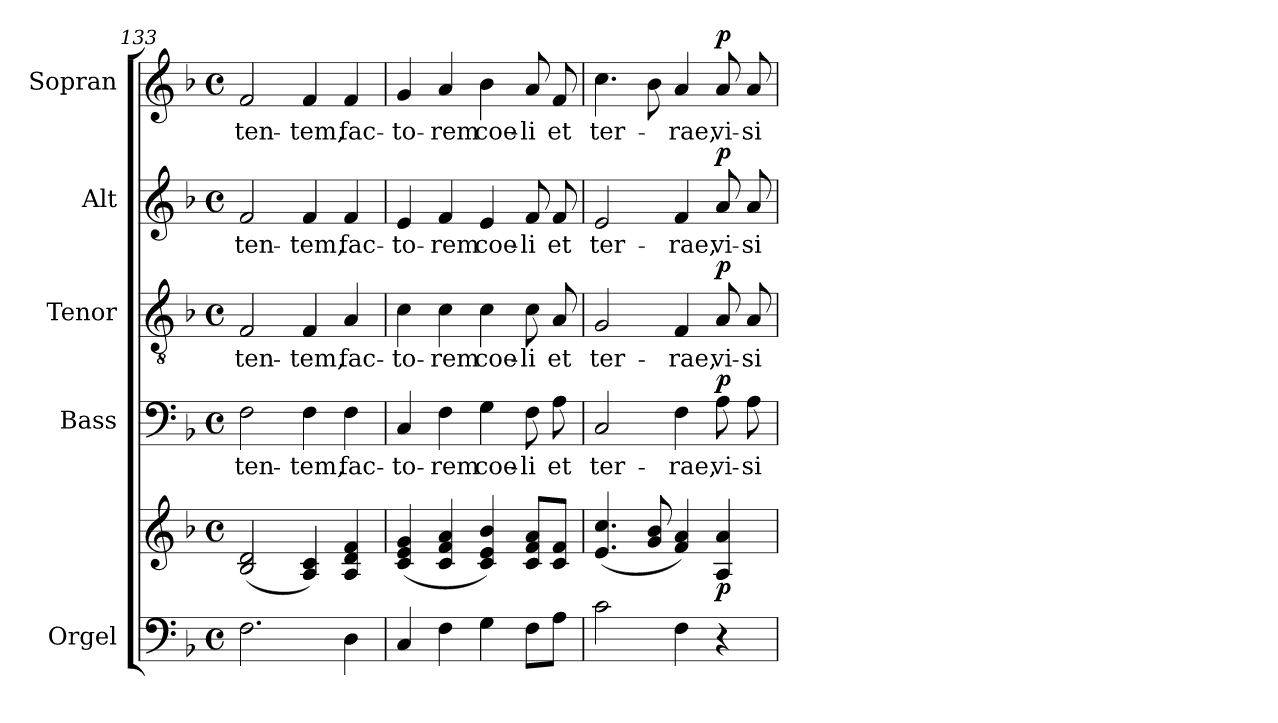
**kern	**kern	**dynam	**kern	**text	**dynam	**kern	**text	**dynam	**kern	**text	**dynam	**kern	**text	**dynam
*part5	*part5	*part5	*part4	*part4	*part4	*part3	*part3	*part3	*part2	*part2	*part2	*part1	*part1	*part1
*staff6	*staff5	*staff5/6	*staff4	*staff4	*staff4	*staff3	*staff3	*staff3	*staff2	*staff2	*staff2	*staff1	*staff1	*staff1
*I"Orgel	*	*	*I"Bass	*	*	*I"Tenor	*	*	*I"Alt	*	*	*I"Sopran	*	*
*I'Org.	*	*	*I'B.	*	*	*I'T.	*	*	*I'A.	*	*	*I'S.	*	*
*clefF4	*clefG2	*	*clefF4	*	*	*clefGv2	*	*	*clefG2	*	*	*clefG2	*	*
*k[b-]	*k[b-]	*	*k[b-]	*	*	*k[b-]	*	*	*k[b-]	*	*	*k[b-]	*	*
*F:	*F:	*	*F:	*	*	*F:	*	*	*F:	*	*	*F:	*	*
*M4/4	*M4/4	*	*M4/4	*	*	*M4/4	*	*	*M4/4	*	*	*M4/4	*	*
*met(c)	*met(c)	*	*met(c)	*	*	*met(c)	*	*	*met(c)	*	*	*met(c)	*	*
=133	=133	=133	=133	=133	=133	=133	=133	=133	=133	=133	=133	=133	=133	=133
!	!	!	!	!LO:LY:b	!	!	!LO:LY:b	!	!	!LO:LY:b	!	!	!LO:LY:b	!
2.F\	(<2B-/ 2d/	.	2F\	-ten-	.	2F/	-ten-	.	2f/	-ten-	.	2f/	-ten-	.
!	!	!	!	!LO:LY:b	!	!	!LO:LY:b	!	!	!LO:LY:b	!	!	!LO:LY:b	!
.	4A/ 4c/)	.	4F\	-tem,	.	4F/	-tem,	.	4f/	-tem,	.	4f/	-tem,	.
!	!	!	!	!LO:LY:b	!	!	!LO:LY:b	!	!	!LO:LY:b	!	!	!LO:LY:b	!
4D\	4A/ 4d/ 4f/	.	4F\	fac-	.	4A/	fac-	.	4f/	fac-	.	4f/	fac-	.
=134	=134	=134	=134	=134	=134	=134	=134	=134	=134	=134	=134	=134	=134	=134
!	!	!	!	!LO:LY:b	!	!	!LO:LY:b	!	!	!LO:LY:b	!	!	!LO:LY:b	!
4C/	(<4c/ 4e/ 4g/	.	4C/	-to-	.	4c\	-to-	.	4e/	-to-	.	4g/	-to-	.
!	!	!	!	!LO:LY:b	!	!	!LO:LY:b	!	!	!LO:LY:b	!	!	!LO:LY:b	!
4F\	4c/ 4f/ 4a/	.	4F\	-rem	.	4c\	-rem	.	4f/	-rem	.	4a/	-rem	.
!	!	!	!	!LO:LY:b	!	!	!LO:LY:b	!	!	!LO:LY:b	!	!	!LO:LY:b	!
4G\	4c/ 4e/ 4b-/)	.	4G\	coe-	.	4c\	coe-	.	4e/	coe-	.	4b-\	coe-	.
!	!	!	!	!LO:LY:b	!	!	!LO:LY:b	!	!	!LO:LY:b	!	!	!LO:LY:b	!
8F\L	8c/ 8f/ 8a/L	.	8F\	-li	.	8c\	-li	.	8f/	-li	.	8a/	-li	.
!	!	!	!	!LO:LY:b	!	!	!LO:LY:b	!	!	!LO:LY:b	!	!	!LO:LY:b	!
8A\J	8c/ 8f/J	.	8A\	et	.	8A/	et	.	8f/	et	.	8f/	et	.
=135	=135	=135	=135	=135	=135	=135	=135	=135	=135	=135	=135	=135	=135	=135
!	!	!	!	!LO:LY:b	!	!	!LO:LY:b	!	!	!LO:LY:b	!	!	!LO:LY:b	!
2c\	(<4.e/ 4.cc/	.	2C/	ter-	.	2G/	ter-	.	2e/	ter-	.	4.cc\	ter-	.
.	8g/ 8b-/	.	.	.	.	.	.	.	.	.	.	8b-\	.	.
!	!	!	!	!LO:LY:b	!	!	!LO:LY:b	!	!	!LO:LY:b	!	!	!LO:LY:b	!
4F\	4f/ 4a/)	.	4F\	-rae,	.	4F/	-rae,	.	4f/	-rae,	.	4a/	-rae,	.
!	!	!LO:DY:b	!	!LO:LY:b	!LO:DY:a	!	!LO:LY:b	!LO:DY:a	!	!LO:LY:b	!LO:DY:a	!	!LO:LY:b	!LO:DY:a
4r	4A/ 4a/	p	8A\	vi-	p	8A/	vi-	p	8a/	vi-	p	8a/	vi-	p
!	!	!	!	!LO:LY:b	!	!	!LO:LY:b	!	!	!LO:LY:b	!	!	!LO:LY:b	!
.	.	.	8A\	-si-	.	8A/	-si-	.	8a/	-si-	.	8a/	-si-	.
=	=	=	=	=	=	=	=	=	=	=	=	=	=	=
*-	*-	*-	*-	*-	*-	*-	*-	*-	*-	*-	*-	*-	*-	*-
